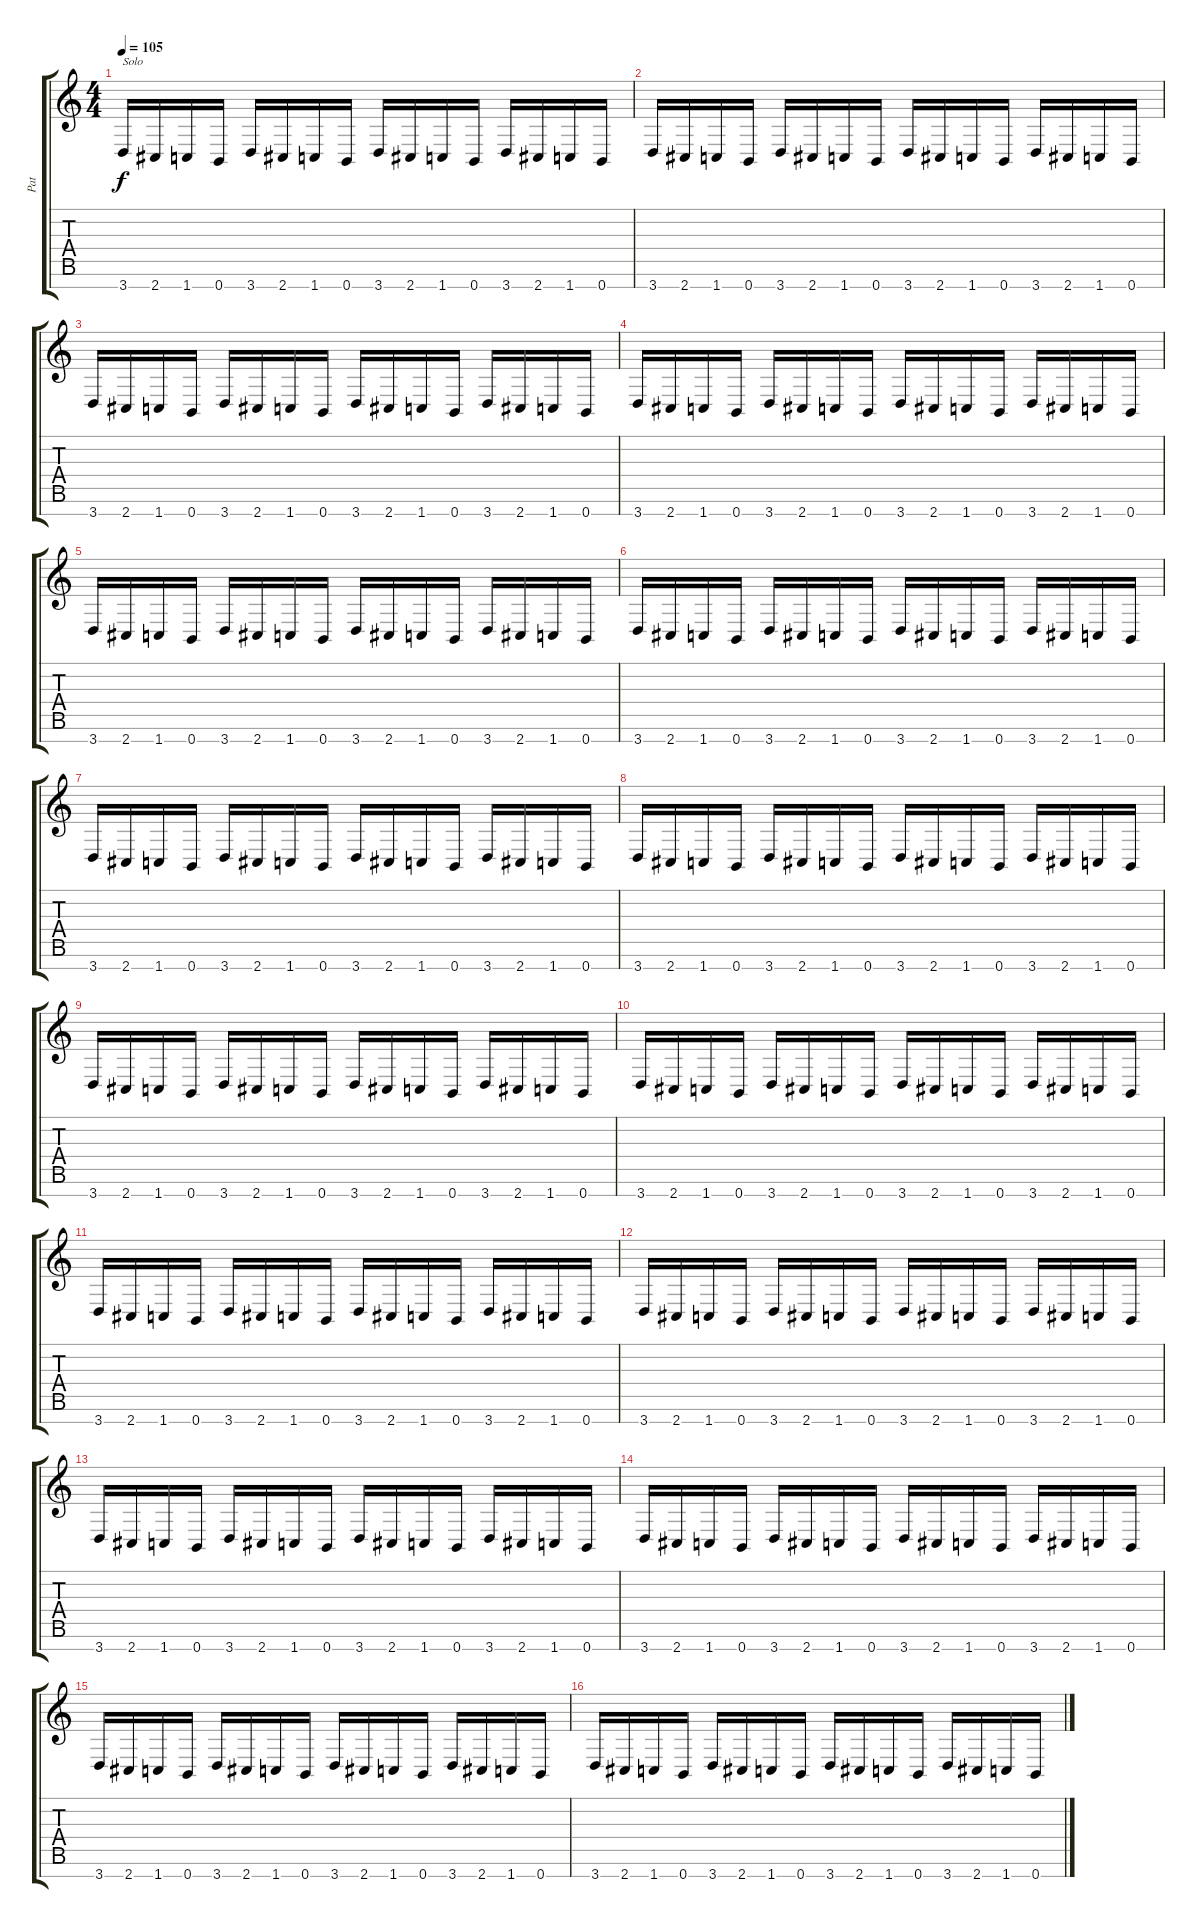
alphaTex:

\track ("Pat" "Pat") {instrument distortionguitar}
\staff {score tabs}
\tuning (E4 B3 G3 D3 A2 E2 B1) {hide}
\ts (4 4)
\tempo 105
\clef g2
\ks c
3.7.16{txt "Solo" dy f} 2.7.16 1.7.16 0.7.16 3.7.16 2.7.16 1.7.16 0.7.16 3.7.16 2.7.16 1.7.16 0.7.16 3.7.16 2.7.16 1.7.16 0.7.16 |
3.7.16 2.7.16 1.7.16 0.7.16 3.7.16 2.7.16 1.7.16 0.7.16 3.7.16 2.7.16 1.7.16 0.7.16 3.7.16 2.7.16 1.7.16 0.7.16 |
3.7.16 2.7.16 1.7.16 0.7.16 3.7.16 2.7.16 1.7.16 0.7.16 3.7.16 2.7.16 1.7.16 0.7.16 3.7.16 2.7.16 1.7.16 0.7.16 |
3.7.16 2.7.16 1.7.16 0.7.16 3.7.16 2.7.16 1.7.16 0.7.16 3.7.16 2.7.16 1.7.16 0.7.16 3.7.16 2.7.16 1.7.16 0.7.16 |
3.7.16 2.7.16 1.7.16 0.7.16 3.7.16 2.7.16 1.7.16 0.7.16 3.7.16 2.7.16 1.7.16 0.7.16 3.7.16 2.7.16 1.7.16 0.7.16 |
3.7.16 2.7.16 1.7.16 0.7.16 3.7.16 2.7.16 1.7.16 0.7.16 3.7.16 2.7.16 1.7.16 0.7.16 3.7.16 2.7.16 1.7.16 0.7.16 |
3.7.16 2.7.16 1.7.16 0.7.16 3.7.16 2.7.16 1.7.16 0.7.16 3.7.16 2.7.16 1.7.16 0.7.16 3.7.16 2.7.16 1.7.16 0.7.16 |
3.7.16 2.7.16 1.7.16 0.7.16 3.7.16 2.7.16 1.7.16 0.7.16 3.7.16 2.7.16 1.7.16 0.7.16 3.7.16 2.7.16 1.7.16 0.7.16 |
3.7.16 2.7.16 1.7.16 0.7.16 3.7.16 2.7.16 1.7.16 0.7.16 3.7.16 2.7.16 1.7.16 0.7.16 3.7.16 2.7.16 1.7.16 0.7.16 |
3.7.16 2.7.16 1.7.16 0.7.16 3.7.16 2.7.16 1.7.16 0.7.16 3.7.16 2.7.16 1.7.16 0.7.16 3.7.16 2.7.16 1.7.16 0.7.16 |
3.7.16 2.7.16 1.7.16 0.7.16 3.7.16 2.7.16 1.7.16 0.7.16 3.7.16 2.7.16 1.7.16 0.7.16 3.7.16 2.7.16 1.7.16 0.7.16 |
3.7.16 2.7.16 1.7.16 0.7.16 3.7.16 2.7.16 1.7.16 0.7.16 3.7.16 2.7.16 1.7.16 0.7.16 3.7.16 2.7.16 1.7.16 0.7.16 |
3.7.16 2.7.16 1.7.16 0.7.16 3.7.16 2.7.16 1.7.16 0.7.16 3.7.16 2.7.16 1.7.16 0.7.16 3.7.16 2.7.16 1.7.16 0.7.16 |
3.7.16 2.7.16 1.7.16 0.7.16 3.7.16 2.7.16 1.7.16 0.7.16 3.7.16 2.7.16 1.7.16 0.7.16 3.7.16 2.7.16 1.7.16 0.7.16 |
3.7.16 2.7.16 1.7.16 0.7.16 3.7.16 2.7.16 1.7.16 0.7.16 3.7.16 2.7.16 1.7.16 0.7.16 3.7.16 2.7.16 1.7.16 0.7.16 |
3.7.16 2.7.16 1.7.16 0.7.16 3.7.16 2.7.16 1.7.16 0.7.16 3.7.16 2.7.16 1.7.16 0.7.16 3.7.16 2.7.16 1.7.16 0.7.16
